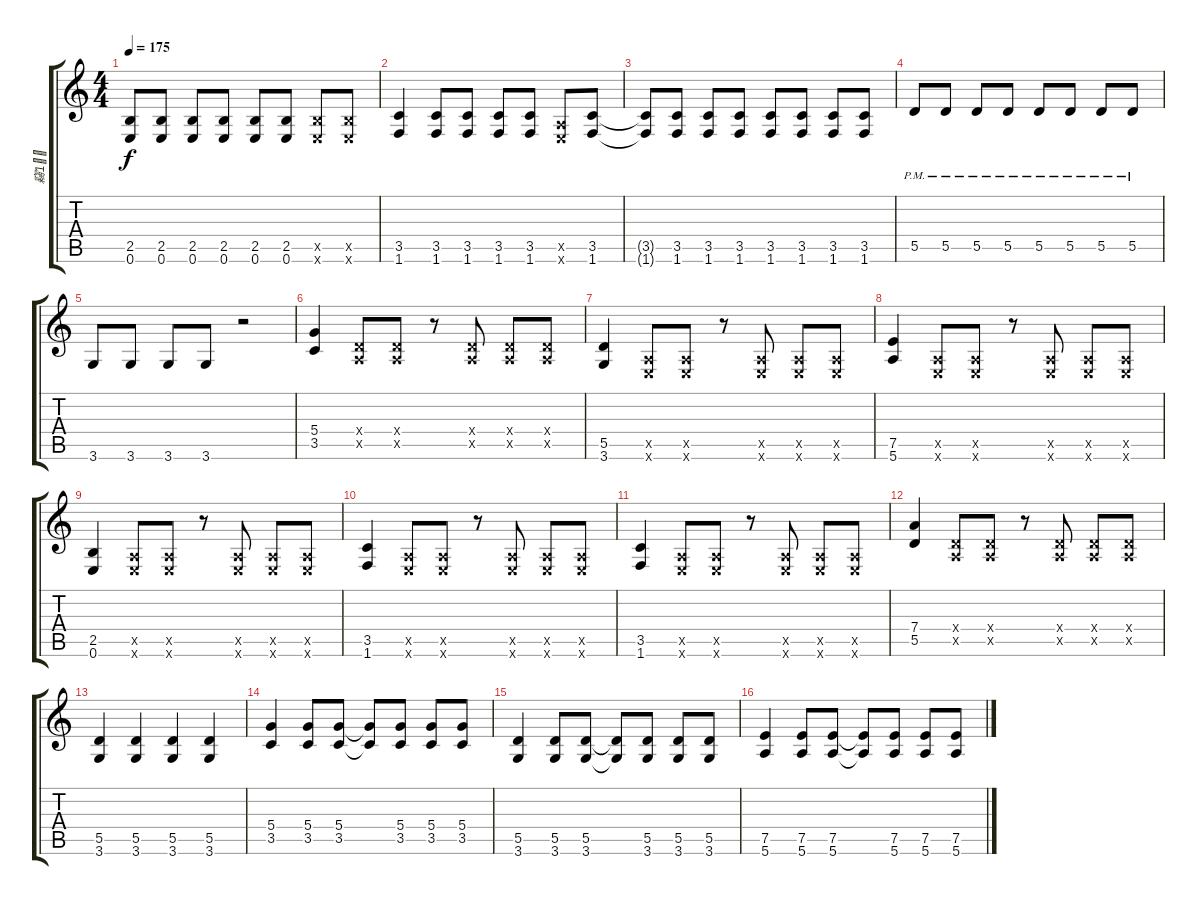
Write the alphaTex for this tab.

\track ("竊" "竊") {instrument distortionguitar}
\staff {score tabs}
\tuning (E4 B3 G3 D3 A2 E2) {hide}
\ts (4 4)
\tempo 175
\clef g2
\ks c
(2.5{t} 0.6{t}).8{dy f} (2.5 0.6).8 (2.5 0.6).8 (2.5 0.6).8 (2.5 0.6).8 (2.5 0.6).8 (2.5{x} 0.6{x}).8 (2.5{x} 0.6{x}).8 |
(3.5 1.6).4 (3.5 1.6).8 (3.5 1.6).8 (3.5 1.6).8 (3.5 1.6).8 (0.5{x} 0.6{x}).8 (3.5 1.6).8 |
(3.5{t} 1.6{t}).8 (3.5 1.6).8 (3.5 1.6).8 (3.5 1.6).8 (3.5 1.6).8 (3.5 1.6).8 (3.5 1.6).8 (3.5 1.6).8 |
5.5{pm}.8 5.5{pm}.8 5.5{pm}.8 5.5{pm}.8 5.5{pm}.8 5.5{pm}.8 5.5{pm}.8 5.5{pm}.8 |
3.6.8 3.6.8 3.6.8 3.6.8 r.2 |
(5.4 3.5).4 (0.4{x} 0.5{x}).8 (0.4{x} 0.5{x}).8 r.8 (0.4{x} 0.5{x}).8 (0.4{x} 0.5{x}).8 (0.4{x} 0.5{x}).8 |
(5.5 3.6).4 (0.5{x} 0.6{x}).8 (0.5{x} 0.6{x}).8 r.8 (0.5{x} 0.6{x}).8 (0.5{x} 0.6{x}).8 (0.5{x} 0.6{x}).8 |
(7.5 5.6).4 (0.5{x} 0.6{x}).8 (0.5{x} 0.6{x}).8 r.8 (0.5{x} 0.6{x}).8 (0.5{x} 0.6{x}).8 (0.5{x} 0.6{x}).8 |
(2.5 0.6).4 (0.5{x} 0.6{x}).8 (0.5{x} 0.6{x}).8 r.8 (0.5{x} 0.6{x}).8 (0.5{x} 0.6{x}).8 (0.5{x} 0.6{x}).8 |
(3.5 1.6).4 (0.5{x} 0.6{x}).8 (0.5{x} 0.6{x}).8 r.8 (0.5{x} 0.6{x}).8 (0.5{x} 0.6{x}).8 (0.5{x} 0.6{x}).8 |
(3.5 1.6).4 (0.5{x} 0.6{x}).8 (0.5{x} 0.6{x}).8 r.8 (0.5{x} 0.6{x}).8 (0.5{x} 0.6{x}).8 (0.5{x} 0.6{x}).8 |
(7.4 5.5).4 (0.4{x} 0.5{x}).8 (0.4{x} 0.5{x}).8 r.8 (0.4{x} 0.5{x}).8 (0.4{x} 0.5{x}).8 (0.4{x} 0.5{x}).8 |
(5.5 3.6).4 (5.5 3.6).4 (5.5 3.6).4 (5.5 3.6).4 |
(5.4 3.5).4 (5.4 3.5).8 (5.4 3.5).8 (5.4{t} 3.5{t}).8 (5.4 3.5).8 (5.4 3.5).8 (5.4 3.5).8 |
(5.5 3.6).4{txt ""} (5.5 3.6).8 (5.5 3.6).8 (5.5{t} 3.6{t}).8 (5.5 3.6).8 (5.5 3.6).8 (5.5 3.6).8 |
(7.5 5.6).4 (7.5 5.6).8 (7.5 5.6).8 (7.5{t} 5.6{t}).8 (7.5 5.6).8 (7.5 5.6).8 (7.5 5.6).8
